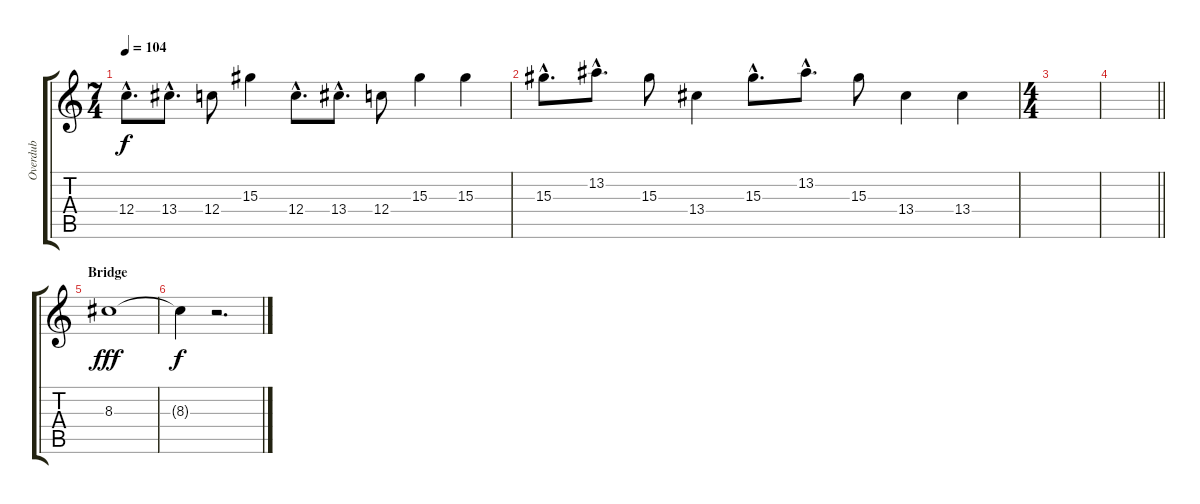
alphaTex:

\track ("Overdub" "Overdub") {instrument distortionguitar}
\staff {score tabs}
\tuning (D4 A3 F3 C3 G2 C2) {hide}
\ts (7 4)
\tempo 104
\clef g2
\ks c
12.4{hac}.8{d dy f} 13.4{hac}.8{d} 12.4.8 15.3.4 12.4{hac}.8{d} 13.4{hac}.8{d} 12.4.8 15.3.4 15.3.4 |
15.3{hac}.8{d} 13.2{hac}.8{d} 15.3.8 13.4.4 15.3{hac}.8{d} 13.2{hac}.8{d} 15.3.8 13.4.4 13.4.4 |
\ts (4 4)
|
\barLineRight lightlight
|
\section ("" "Bridge")
8.3.1{dy fff volume 7} |
8.3{t}.4{dy f} r.2{d}
